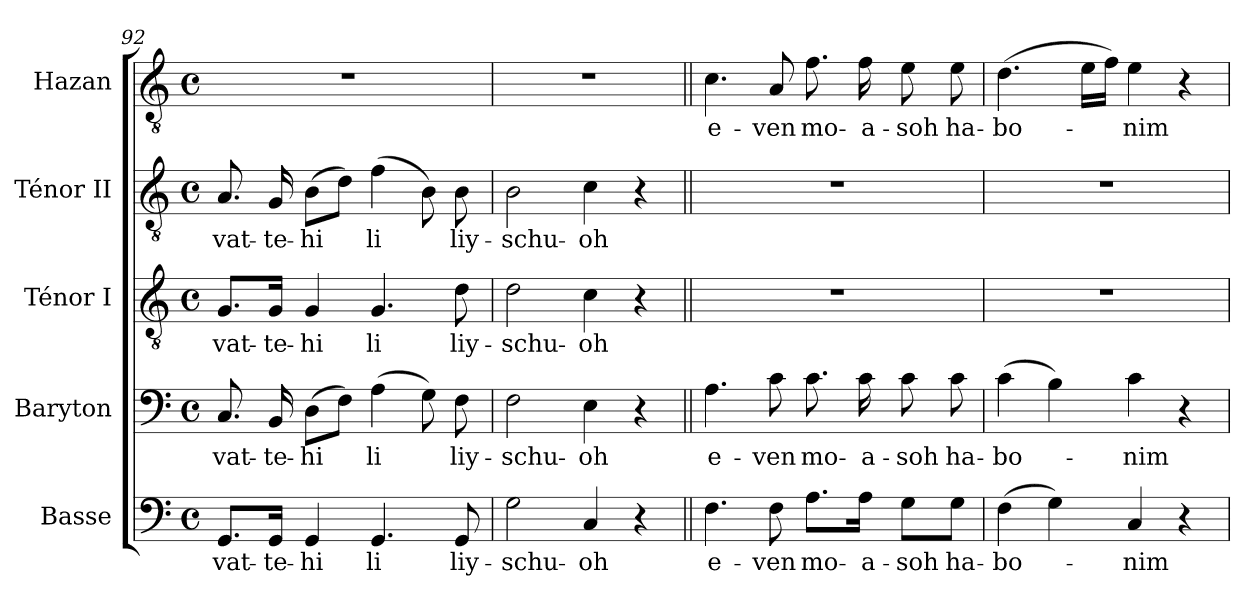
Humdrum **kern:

**kern	**text	**kern	**text	**kern	**text	**kern	**text	**kern	**text
*part5	*part5	*part4	*part4	*part3	*part3	*part2	*part2	*part1	*part1
*staff5	*staff5	*staff4	*staff4	*staff3	*staff3	*staff2	*staff2	*staff1	*staff1
*I"Basse	*	*I"Baryton	*	*I"Ténor I	*	*I"Ténor II	*	*I"Hazan	*
*I'B.	*	*I'Bar.	*	*I'T. I	*	*I'T. II	*	*I'H.	*
*clefF4	*	*clefF4	*	*clefGv2	*	*clefGv2	*	*clefGv2	*
*	*	*	*	*ITrd7c12	*	*ITrd7c12	*	*ITrd7c12	*
*k[]	*	*k[]	*	*k[]	*	*k[]	*	*k[]	*
*C:	*	*C:	*	*C:	*	*C:	*	*C:	*
*M4/4	*	*M4/4	*	*M4/4	*	*M4/4	*	*M4/4	*
*met(c)	*	*met(c)	*	*met(c)	*	*met(c)	*	*met(c)	*
=92	=92	=92	=92	=92	=92	=92	=92	=92	=92
!	!LO:LY:b:color=#000000	!	!	!	!	!	!	!	!
!	!	!	!LO:LY:b:color=#000000	!	!	!	!	!	!
!	!	!	!	!	!LO:LY:b:color=#000000	!	!	!	!
!	!	!	!	!	!	!	!LO:LY:b:color=#000000	!	!
8.GGi/L	vat-	8.Ci/	vat-	8.GGi/L	vat-	8.AAi/	vat-	1r	.
!	!LO:LY:b:color=#000000	!	!	!	!	!	!	!	!
!	!	!	!LO:LY:b:color=#000000	!	!	!	!	!	!
!	!	!	!	!	!LO:LY:b:color=#000000	!	!	!	!
!	!	!	!	!	!	!	!LO:LY:b:color=#000000	!	!
16GGi/Jk	-te-	16BBi/	-te-	16GGi/Jk	-te-	16GGi/	-te-	.	.
!	!LO:LY:b:color=#000000	!	!	!	!	!	!	!	!
!	!	!	!LO:LY:b:color=#000000	!	!	!	!	!	!
!	!	!	!	!	!LO:LY:b:color=#000000	!	!	!	!
!	!	!	!	!	!	!	!LO:LY:b:color=#000000	!	!
4GGi/	-hi	(8Di\L	-hi	4GGi/	-hi	(8BBi\L	-hi	.	.
.	.	8Fi\J)	.	.	.	8Di\J)	.	.	.
!	!LO:LY:b:color=#000000	!	!	!	!	!	!	!	!
!	!	!	!LO:LY:b:color=#000000	!	!	!	!	!	!
!	!	!	!	!	!LO:LY:b:color=#000000	!	!	!	!
!	!	!	!	!	!	!	!LO:LY:b:color=#000000	!	!
4.GGi/	li	(4Ai\	li	4.GGi/	li	(4Fi\	li	.	.
.	.	8Gi\)	.	.	.	8BBi\)	.	.	.
!	!LO:LY:b:color=#000000	!	!	!	!	!	!	!	!
!	!	!	!LO:LY:b:color=#000000	!	!	!	!	!	!
!	!	!	!	!	!LO:LY:b:color=#000000	!	!	!	!
!	!	!	!	!	!	!	!LO:LY:b:color=#000000	!	!
8GGi/	liy-	8Fi\	liy-	8Di\	liy-	8BBi\	liy-	.	.
=93	=93	=93	=93	=93	=93	=93	=93	=93	=93
!	!LO:LY:b:color=#000000	!	!	!	!	!	!	!	!
!	!	!	!LO:LY:b:color=#000000	!	!	!	!	!	!
!	!	!	!	!	!LO:LY:b:color=#000000	!	!	!	!
!	!	!	!	!	!	!	!LO:LY:b:color=#000000	!	!
2Gi\	-schu-	2Fi\	-schu-	2Di\	-schu-	2BBi\	-schu-	1r	.
!	!LO:LY:b:color=#000000	!	!	!	!	!	!	!	!
!	!	!	!LO:LY:b:color=#000000	!	!	!	!	!	!
!	!	!	!	!	!LO:LY:b:color=#000000	!	!	!	!
!	!	!	!	!	!	!	!LO:LY:b:color=#000000	!	!
4Ci/	-oh	4Ei\	-oh	4Ci\	-oh	4Ci\	-oh	.	.
4r	.	4r	.	4r	.	4r	.	.	.
!!LO:LB:g=z
=94||	=94||	=94||	=94||	=94||	=94||	=94||	=94||	=94||	=94||
!	!LO:LY:b:color=#000000	!	!	!	!	!	!	!	!
!	!	!	!LO:LY:b:color=#000000	!	!	!	!	!	!
!	!	!	!	!	!	!	!	!	!LO:LY:b:color=#000000
4.Fi\	e-	4.Ai\	e-	1r	.	1r	.	4.Ci\	e-
!	!LO:LY:b:color=#000000	!	!	!	!	!	!	!	!
!	!	!	!LO:LY:b:color=#000000	!	!	!	!	!	!
!	!	!	!	!	!	!	!	!	!LO:LY:b:color=#000000
8Fi\	-ven	8ci\	-ven	.	.	.	.	8AAi/	-ven
!	!LO:LY:b:color=#000000	!	!	!	!	!	!	!	!
!	!	!	!LO:LY:b:color=#000000	!	!	!	!	!	!
!	!	!	!	!	!	!	!	!	!LO:LY:b:color=#000000
8.Ai\L	mo-	8.ci\	mo-	.	.	.	.	8.Fi\	mo-
!	!LO:LY:b:color=#000000	!	!	!	!	!	!	!	!
!	!	!	!LO:LY:b:color=#000000	!	!	!	!	!	!
!	!	!	!	!	!	!	!	!	!LO:LY:b:color=#000000
16Ai\Jk	-a-	16ci\	-a-	.	.	.	.	16Fi\	-a-
!	!LO:LY:b:color=#000000	!	!	!	!	!	!	!	!
!	!	!	!LO:LY:b:color=#000000	!	!	!	!	!	!
!	!	!	!	!	!	!	!	!	!LO:LY:b:color=#000000
8Gi\L	-soh	8ci\	-soh	.	.	.	.	8Ei\	-soh
!	!LO:LY:b:color=#000000	!	!	!	!	!	!	!	!
!	!	!	!LO:LY:b:color=#000000	!	!	!	!	!	!
!	!	!	!	!	!	!	!	!	!LO:LY:b:color=#000000
8Gi\J	ha-	8ci\	ha-	.	.	.	.	8Ei\	ha-
=95	=95	=95	=95	=95	=95	=95	=95	=95	=95
!	!LO:LY:b:color=#000000	!	!	!	!	!	!	!	!
!	!	!	!LO:LY:b:color=#000000	!	!	!	!	!	!
!	!	!	!	!	!	!	!	!	!LO:LY:b:color=#000000
(4Fi\	-bo-	(4ci\	-bo-	1r	.	1r	.	(4.Di\	-bo-
4Gi\)	.	4Bi\)	.	.	.	.	.	.	.
.	.	.	.	.	.	.	.	16Ei\LL	.
.	.	.	.	.	.	.	.	16Fi\JJ)	.
!	!LO:LY:b:color=#000000	!	!	!	!	!	!	!	!
!	!	!	!LO:LY:b:color=#000000	!	!	!	!	!	!
!	!	!	!	!	!	!	!	!	!LO:LY:b:color=#000000
4Ci/	-nim	4ci\	-nim	.	.	.	.	4Ei\	-nim
4r	.	4r	.	.	.	.	.	4r	.
=	=	=	=	=	=	=	=	=	=
*-	*-	*-	*-	*-	*-	*-	*-	*-	*-
